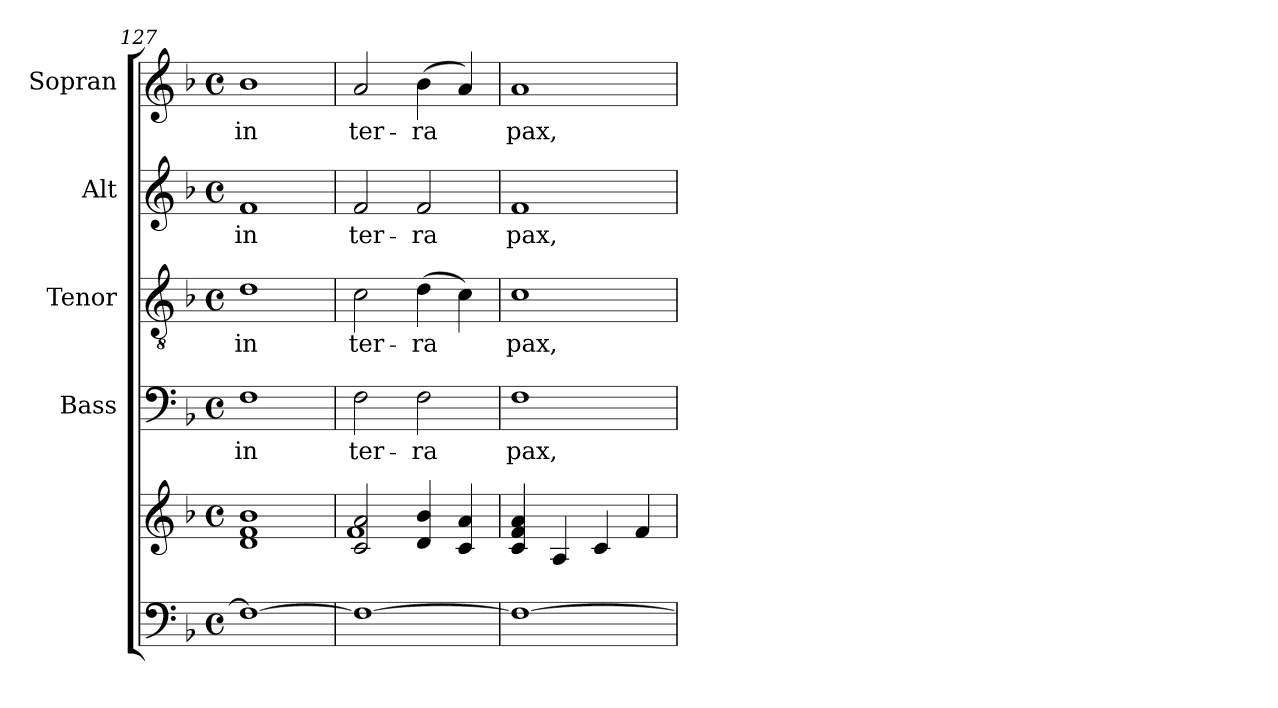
**kern	**kern	**kern	**text	**kern	**text	**kern	**text	**kern	**text
*part5	*part5	*part4	*part4	*part3	*part3	*part2	*part2	*part1	*part1
*staff6	*staff5	*staff4	*staff4	*staff3	*staff3	*staff2	*staff2	*staff1	*staff1
*	*	*I"Bass	*	*I"Tenor	*	*I"Alt	*	*I"Sopran	*
*	*	*I'B.	*	*I'T.	*	*I'A.	*	*I'S.	*
!!LO:PB:g=z
*clefF4	*clefG2	*clefF4	*	*clefGv2	*	*clefG2	*	*clefG2	*
*k[b-]	*k[b-]	*k[b-]	*	*k[b-]	*	*k[b-]	*	*k[b-]	*
*F:	*F:	*F:	*	*F:	*	*F:	*	*F:	*
*M4/4	*M4/4	*M4/4	*	*M4/4	*	*M4/4	*	*M4/4	*
*met(c)	*met(c)	*met(c)	*	*met(c)	*	*met(c)	*	*met(c)	*
=127	=127	=127	=127	=127	=127	=127	=127	=127	=127
!	!	!	!LO:LY:b	!	!LO:LY:b	!	!LO:LY:b	!	!LO:LY:b
1F_	1d 1f 1b-	1F	in	1d	in	1f	in	1b-	in
=128	=128	=128	=128	=128	=128	=128	=128	=128	=128
*	*^	*	*	*	*	*	*	*	*
!	!	!	!	!LO:LY:b	!	!LO:LY:b	!	!LO:LY:b	!	!LO:LY:b
1F_	2c/ 2a/	1f	2F\	ter-	2c\	ter-	2f/	ter-	2a/	ter-
!	!	!	!	!LO:LY:b	!	!LO:LY:b	!	!LO:LY:b	!	!LO:LY:b
.	4d/ 4b-/	.	2F\	-ra	(>4d\	-ra	2f/	-ra	(>4b-\	-ra
.	4c/ 4a/	.	.	.	4c\)	.	.	.	4a/)	.
*	*v	*v	*	*	*	*	*	*	*	*
=129	=129	=129	=129	=129	=129	=129	=129	=129	=129
!	!	!	!LO:LY:b	!	!LO:LY:b	!	!LO:LY:b	!	!LO:LY:b
1F_	4c/ 4f/ 4a/	1F	pax,	1c	pax,	1f	pax,	1a	pax,
.	4A/	.	.	.	.	.	.	.	.
.	4c/	.	.	.	.	.	.	.	.
.	4f/	.	.	.	.	.	.	.	.
=	=	=	=	=	=	=	=	=	=
*-	*-	*-	*-	*-	*-	*-	*-	*-	*-
